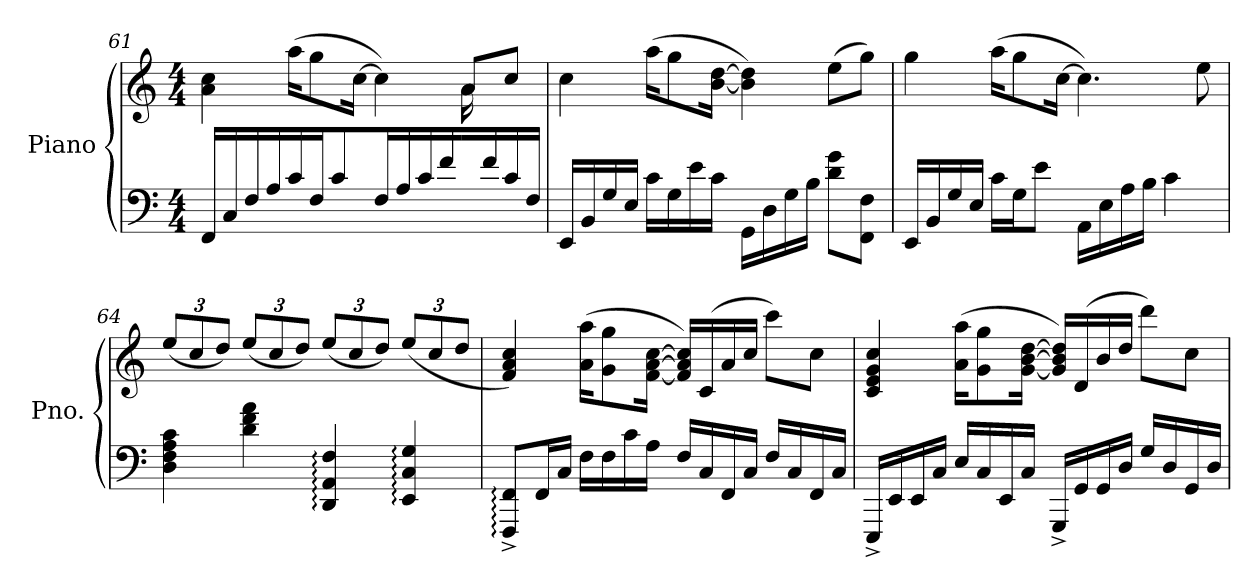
**kern	**kern	**dynam
*part1	*part1	*part1
*staff2	*staff1	*staff1/2
*I"Piano	*	*
*I'Pno.	*	*
!!LO:LB:g=z
*clefF4	*clefG2	*
*k[]	*k[]	*
*M4/4	*M4/4	*
=61	=61	=61
*	*^	*
16FF/LL	4a\ 4cc\	2.ryy	.
16C/	.	.	.
16F/	.	.	.
16A/JJ	.	.	.
16c\LL	(16aa\KL	.	.
16F\J	8gg\	.	.
8c\J	.	.	.
.	[16cc\Jk	.	.
16F\LL	4cc\])	.	.
16A\	.	.	.
16c\	.	.	.
16f\JJ	.	.	.
16ryy	8a/L	16a\LL	.
16f/	.	8.ryy	.
16c/	8cc/J	.	.
16F/JJ	.	.	.
*	*v	*v	*
=62	=62	=62
16EE/LL	4cc\	.
16BB/	.	.
16G/	.	.
16E/JJ	.	.
16c\LL	(16aa\KL	.
16G\	8gg\	.
16e\	.	.
16c\JJ	[16b\ [16dd\Jk	.
16GG\LL	4b\] 4dd\])	.
16D\	.	.
16G\	.	.
16B\JJ	.	.
8d\ 8g\L	(8ee\L	.
8FF\ 8F\J	8gg\J)	.
!!LO:PB:g=z
=63	=63	=63
16EE/LL	4gg\	.
16BB/	.	.
16G/	.	.
16E/JJ	.	.
16c\LL	(16aa\KL	.
16G\J	8gg\	.
8e\J	.	.
.	[16cc\Jk	.
16AA\LL	4.cc\])	.
16E\	.	.
16A\	.	.
16B\JJ	.	.
4c\	.	.
.	8ee\	.
=64	=64	=64
*	*Xbrackettup	*
4D\ 4F\ 4A\ 4c\	(12ee/L	.
.	12cc/	.
.	12dd/J)	.
4d\ 4f\ 4a\	(12ee/L	.
.	12cc/	.
.	12dd/J)	.
4DD/: 4AA/: 4F/:	(12ee/L	.
.	12cc/	.
.	12dd/J)	.
4EE/: 4C/: 4G/:	(12ee/L	.
.	12cc/	.
.	12dd/J	.
!!LO:LB:g=z
=65	=65	=65
!	!	!LO:DY:b
8FFF/:^ 8FF/:^L	4f/ 4a/ 4cc/)	other-dynamics
16FF/L	.	.
16C/JJ	.	.
16F\LL	(16a\ 16aa\KL	.
16F\	8g\ 8gg\	.
16c\	.	.
16A\JJ	[16f\ [16a\ [16cc\Jk	.
16F/LL	16f/] 16a/] 16cc/]LL)	.
16C/	(16c/	.
16FF/	16a/	.
16C/JJ	16cc/JJ	.
16F/LL	8ccc\L)	.
16C/	.	.
16FF/	8cc\J	.
16C/JJ	.	.
=66	=66	=66
16EEE^/LL	4c/ 4e/ 4g/ 4cc/	.
16EE/	.	.
16EE/	.	.
16C/JJ	.	.
16E/LL	(16a\ 16aa\KL	.
16C/	8g\ 8gg\	.
16EE/	.	.
16C/JJ	[16g\ [16b\ [16dd\Jk	.
16GGG^/LL	16g/] 16b/] 16dd/]LL)	.
16GG/	(16d/	.
16GG/	16b/	.
16D/JJ	16dd/JJ	.
16G/LL	8ddd\L)	.
16D/	.	.
16GG/	8cc\J	.
16D/JJ	.	.
=	=	=
*-	*-	*-
